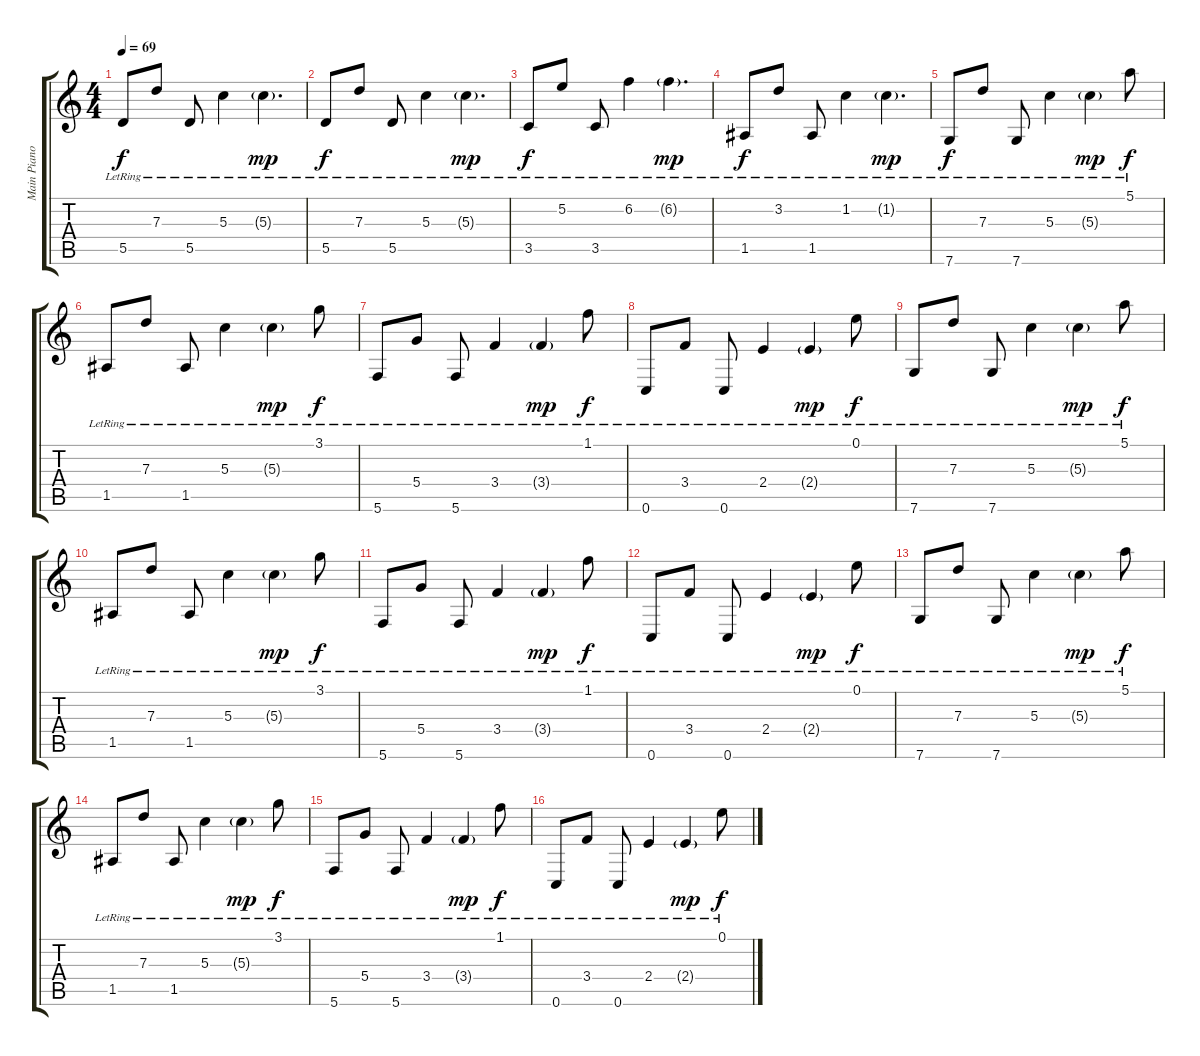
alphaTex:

\track ("Main Piano/Clean Guitar" "Main Piano") {instrument electricguitarclean}
\staff {score tabs}
\tuning (E4 B3 G3 D3 A2 C2) {hide}
\ts (4 4)
\tempo 69
\clef g2
\ks c
5.5{lr}.8{dy f} 7.3{lr}.8 5.5{lr}.8 5.3{lr}.4 5.3{g lr}.4{d dy mp} |
5.5{lr}.8{dy f} 7.3{lr}.8 5.5{lr}.8 5.3{lr}.4 5.3{g lr}.4{d dy mp} |
3.5{lr}.8{dy f} 5.2{lr}.8 3.5{lr}.8 6.2{lr}.4 6.2{g lr}.4{d dy mp} |
1.5{lr}.8{dy f} 3.2{lr}.8 1.5{lr}.8 1.2{lr}.4 1.2{g lr}.4{d dy mp} |
7.6{lr}.8{dy f} 7.3{lr}.8 7.6{lr}.8 5.3{lr}.4 5.3{g lr}.4{dy mp} 5.1{lr}.8{dy f} |
1.5{lr}.8 7.3{lr}.8 1.5{lr}.8 5.3{lr}.4 5.3{g lr}.4{dy mp} 3.1{lr}.8{dy f} |
5.6{lr}.8 5.4{lr}.8 5.6{lr}.8 3.4{lr}.4 3.4{g lr}.4{dy mp} 1.1{lr}.8{dy f} |
0.6{lr}.8 3.4{lr}.8 0.6{lr}.8 2.4{lr}.4 2.4{g lr}.4{dy mp} 0.1{lr}.8{dy f} |
7.6{lr}.8 7.3{lr}.8 7.6{lr}.8 5.3{lr}.4 5.3{g lr}.4{dy mp} 5.1{lr}.8{dy f} |
1.5{lr}.8 7.3{lr}.8 1.5{lr}.8 5.3{lr}.4 5.3{g lr}.4{dy mp} 3.1{lr}.8{dy f} |
5.6{lr}.8 5.4{lr}.8 5.6{lr}.8 3.4{lr}.4 3.4{g lr}.4{dy mp} 1.1{lr}.8{dy f} |
0.6{lr}.8 3.4{lr}.8 0.6{lr}.8 2.4{lr}.4 2.4{g lr}.4{dy mp} 0.1{lr}.8{dy f} |
7.6{lr}.8 7.3{lr}.8 7.6{lr}.8 5.3{lr}.4 5.3{g lr}.4{dy mp} 5.1{lr}.8{dy f} |
1.5{lr}.8 7.3{lr}.8 1.5{lr}.8 5.3{lr}.4 5.3{g lr}.4{dy mp} 3.1{lr}.8{dy f} |
5.6{lr}.8 5.4{lr}.8 5.6{lr}.8 3.4{lr}.4 3.4{g lr}.4{dy mp} 1.1{lr}.8{dy f} |
0.6{lr}.8 3.4{lr}.8 0.6{lr}.8 2.4{lr}.4 2.4{g lr}.4{dy mp} 0.1{lr}.8{dy f}
